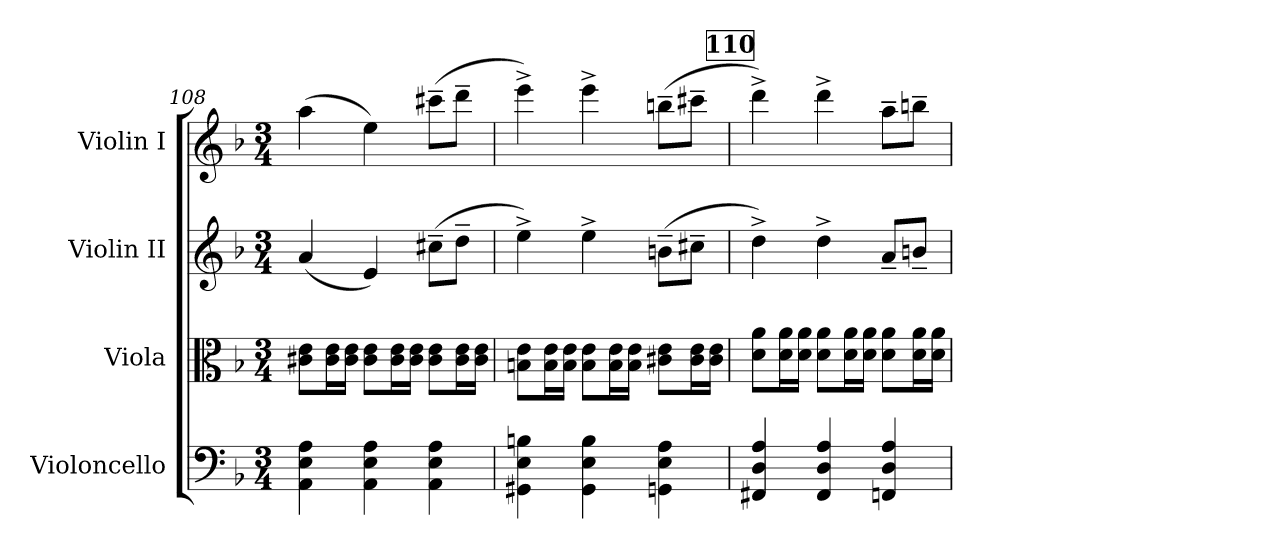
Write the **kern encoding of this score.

**kern	**kern	**kern	**kern
*part4	*part3	*part2	*part1
*staff4	*staff3	*staff2	*staff1
*I"Violoncello	*I"Viola	*I"Violin II	*I"Violin I
*I'Vc	*I'Vla	*I'Vln	*I'Vln
*clefF4	*clefC3	*clefG2	*clefG2
*k[b-]	*k[b-]	*k[b-]	*k[b-]
*M3/4	*M3/4	*M3/4	*M3/4
=108	=108	=108	=108
4AA\ 4E\ 4A\	8c#X\ 8e\L	(<4a/	(>4aa\
.	16c#\ 16e\L	.	.
.	16c#\ 16e\JJ	.	.
4AA\ 4E\ 4A\	8c#\ 8e\L	4e/)	4ee\)
.	16c#\ 16e\L	.	.
.	16c#\ 16e\JJ	.	.
4AA\ 4E\ 4A\	8c#\ 8e\L	(>8cc#X~\L	(>8ccc#X~\L
.	16c#\ 16e\L	8dd~\J	8ddd~\J
.	16c#\ 16e\JJ	.	.
=109	=109	=109	=109
4GG#X\ 4E\ 4Bn\	8Bn\ 8e\L	4ee^\)	4eee^\)
.	16B\ 16e\L	.	.
.	16B\ 16e\JJ	.	.
4GG#\ 4E\ 4B\	8B\ 8e\L	4ee^\	4eee^\
.	16B\ 16e\L	.	.
.	16B\ 16e\JJ	.	.
4GGn\ 4E\ 4A\	8c#X\ 8e\L	(>8bn~\L	(>8bbn~\L
.	16c#\ 16e\L	8cc#X~\J	8ccc#X~\J
.	16c#\ 16e\JJ	.	.
!!LO:REH:place=s1:a:B:fs=14:t=110
=110	=110	=110	=110
4FF#X/ 4D/ 4A/	8d\ 8a\L	4dd^\)	4ddd^\)
.	16d\ 16a\L	.	.
.	16d\ 16a\JJ	.	.
4FF#/ 4D/ 4A/	8d\ 8a\L	4dd^\	4ddd^\
.	16d\ 16a\L	.	.
.	16d\ 16a\JJ	.	.
4FFn/ 4D/ 4A/	8d\ 8a\L	8a~/L	8aa~\L
.	16d\ 16a\L	8bn~/J	8bbn~\J
.	16d\ 16a\JJ	.	.
=	=	=	=
*-	*-	*-	*-
